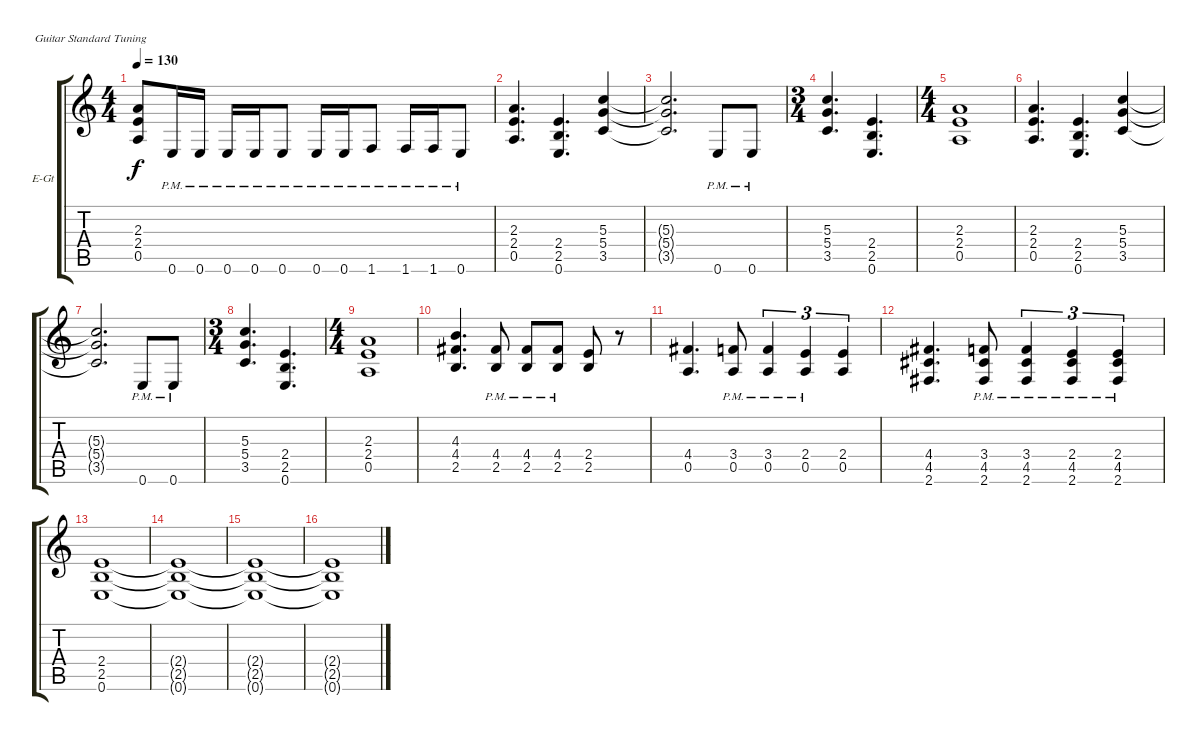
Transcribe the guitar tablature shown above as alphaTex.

\defaultSystemsLayout 4
\bracketExtendMode groupsimilarinstruments
\firstSystemTrackNameOrientation horizontal
\otherSystemsTrackNameOrientation horizontal
\track ("Hetfield" "E-Gt") {instrument distortionguitar}
\staff {score tabs}
\tuning (E4 B3 G3 D3 A2 E2)
\ts (4 4)
\tempo 130
\clef g2
\ks c
(2.3 2.4 0.5).8{dy f} 0.6{pm}.16 0.6{pm}.16 0.6{pm}.16 0.6{pm}.16 0.6{pm}.8 0.6{pm}.16 0.6{pm}.16 1.6{pm}.8 1.6{pm}.16 1.6{pm}.16 0.6{pm}.8 |
(2.3 2.4 0.5).4{d} (2.4 2.5 0.6).4{d} (5.3 5.4 3.5).4 |
(5.3{t} 5.4{t} 3.5{t}).2{d} 0.6{pm}.8 0.6{pm}.8 |
\ts (3 4)
(5.3 5.4 3.5).4{d} (2.4 2.5 0.6).4{d} |
\ts (4 4)
(2.3 2.4 0.5).1 |
(2.3 2.4 0.5).4{d} (2.4 2.5 0.6).4{d} (5.3 5.4 3.5).4 |
(5.3{t} 5.4{t} 3.5{t}).2{d} 0.6{pm}.8 0.6{pm}.8 |
\ts (3 4)
(5.3 5.4 3.5).4{d} (2.4 2.5 0.6).4{d} |
\ts (4 4)
(2.3 2.4 0.5).1 |
(4.3 4.4 2.5).4{d} (4.4{pm} 2.5{pm}).8 (4.4{pm} 2.5{pm}).8 (4.4{pm} 2.5{pm}).8 (2.4 2.5).8 r.8 |
(4.4 0.5).4{d} (3.4{pm} 0.5{pm}).8 (3.4{pm} 0.5{pm}).4{tu (3 2)} (2.4{pm} 0.5{pm}).4{tu (3 2)} (2.4 0.5).4{tu (3 2)} |
(4.4 4.5 2.6).4{d} (3.4{pm} 4.5{pm} 2.6{pm}).8 (3.4{pm} 4.5{pm} 2.6{pm}).4{tu (3 2)} (2.4{pm} 4.5{pm} 2.6{pm}).4{tu (3 2)} (2.4{pm} 4.5{pm} 2.6{pm}).4{tu (3 2)} |
(2.4 2.5 0.6).1 |
(2.4{t} 2.5{t} 0.6{t}).1 |
(2.4{t} 2.5{t} 0.6{t}).1 |
(2.4{t} 2.5{t} 0.6{t}).1
